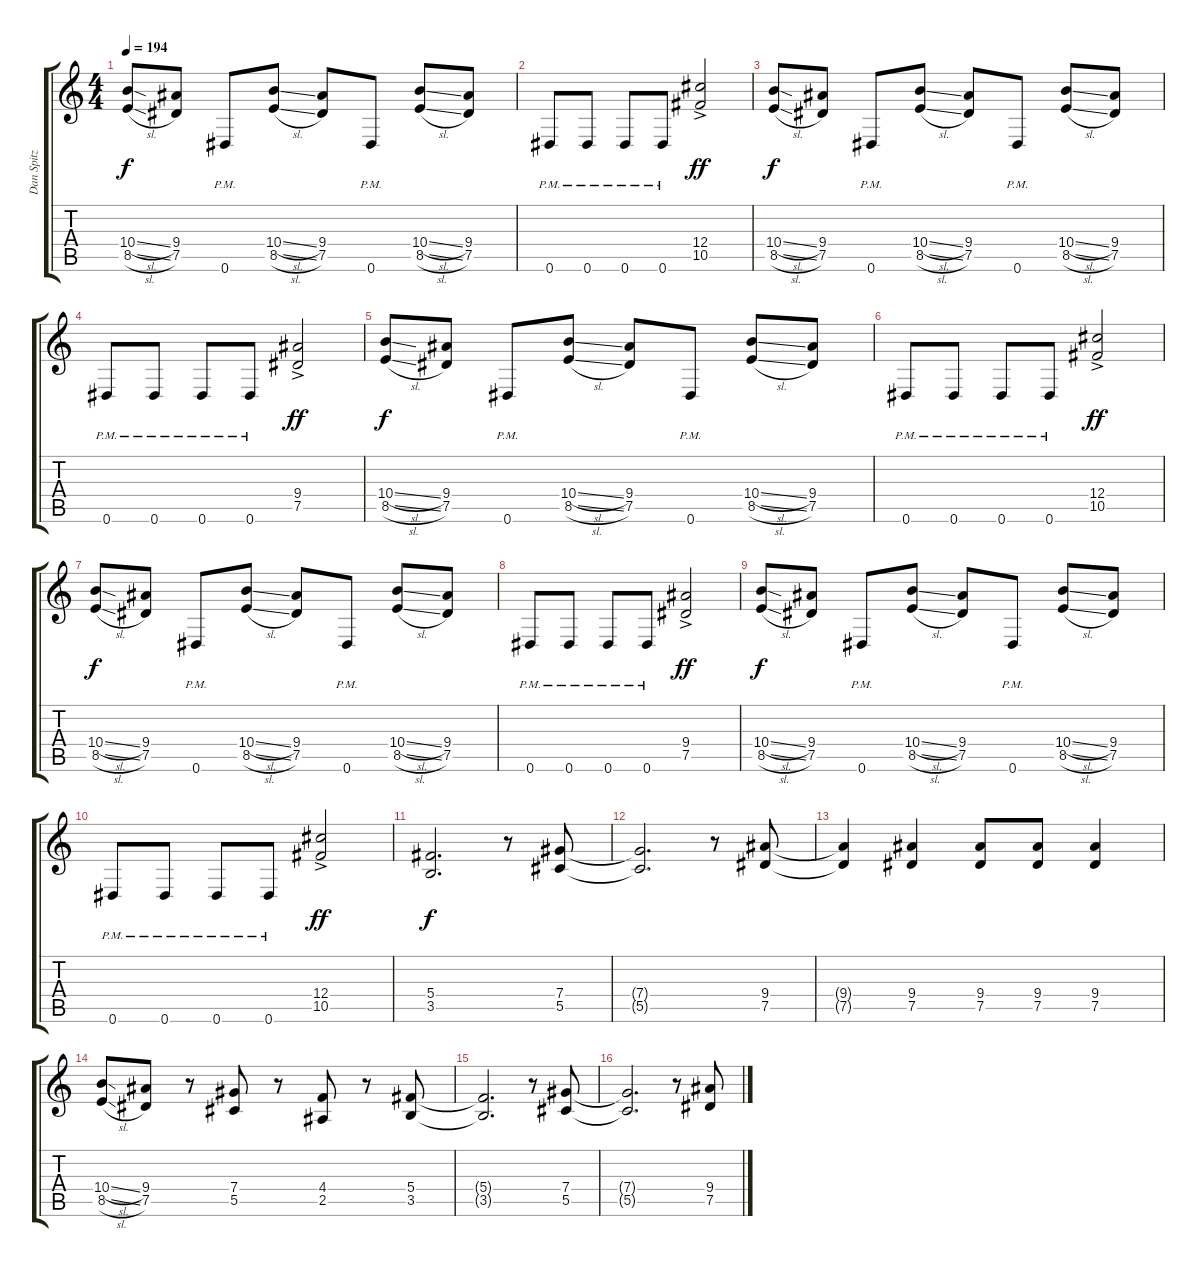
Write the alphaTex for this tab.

\track ("Dan Spitz Rhy" "Dan Spitz ") {instrument distortionguitar}
\staff {score tabs}
\tuning (Eb4 Bb3 Gb3 Db3 Ab2 Eb2) {hide}
\ts (4 4)
\tempo 194
\clef g2
\ks c
(10.4{sl} 8.5{sl}).8{dy f} (9.4 7.5).8 0.6{pm}.8 (10.4{sl} 8.5{sl}).8 (9.4 7.5).8 0.6{pm}.8 (10.4{sl} 8.5{sl}).8 (9.4 7.5).8 |
0.6{pm}.8 0.6{pm}.8 0.6{pm}.8 0.6{pm}.8 (12.4{ac} 10.5).2{dy ff} |
(10.4{sl} 8.5{sl}).8{dy f} (9.4 7.5).8 0.6{pm}.8 (10.4{sl} 8.5{sl}).8 (9.4 7.5).8 0.6{pm}.8 (10.4{sl} 8.5{sl}).8 (9.4 7.5).8 |
0.6{pm}.8 0.6{pm}.8 0.6{pm}.8 0.6{pm}.8 (9.4{ac} 7.5).2{dy ff} |
(10.4{sl} 8.5{sl}).8{dy f} (9.4 7.5).8 0.6{pm}.8 (10.4{sl} 8.5{sl}).8 (9.4 7.5).8 0.6{pm}.8 (10.4{sl} 8.5{sl}).8 (9.4 7.5).8 |
0.6{pm}.8 0.6{pm}.8 0.6{pm}.8 0.6{pm}.8 (12.4{ac} 10.5).2{dy ff} |
(10.4{sl} 8.5{sl}).8{dy f} (9.4 7.5).8 0.6{pm}.8 (10.4{sl} 8.5{sl}).8 (9.4 7.5).8 0.6{pm}.8 (10.4{sl} 8.5{sl}).8 (9.4 7.5).8 |
0.6{pm}.8 0.6{pm}.8 0.6{pm}.8 0.6{pm}.8 (9.4{ac} 7.5).2{dy ff} |
(10.4{sl} 8.5{sl}).8{dy f} (9.4 7.5).8 0.6{pm}.8 (10.4{sl} 8.5{sl}).8 (9.4 7.5).8 0.6{pm}.8 (10.4{sl} 8.5{sl}).8 (9.4 7.5).8 |
0.6{pm}.8 0.6{pm}.8 0.6{pm}.8 0.6{pm}.8 (12.4{ac} 10.5).2{dy ff} |
(5.4 3.5).2{d dy f} r.8 (7.4 5.5).8 |
(7.4{t} 5.5{t}).2{d} r.8 (9.4 7.5).8 |
(9.4{t} 7.5{t}).4 (9.4 7.5).4 (9.4 7.5).8 (9.4 7.5).8 (9.4 7.5).4 |
(10.4{sl} 8.5{sl}).8 (9.4 7.5).8 r.8 (7.4 5.5).8 r.8 (4.4 2.5).8 r.8 (5.4 3.5).8 |
(5.4{t} 3.5{t}).2{d} r.8 (7.4 5.5).8 |
(7.4{t} 5.5{t}).2{d} r.8 (9.4 7.5).8
